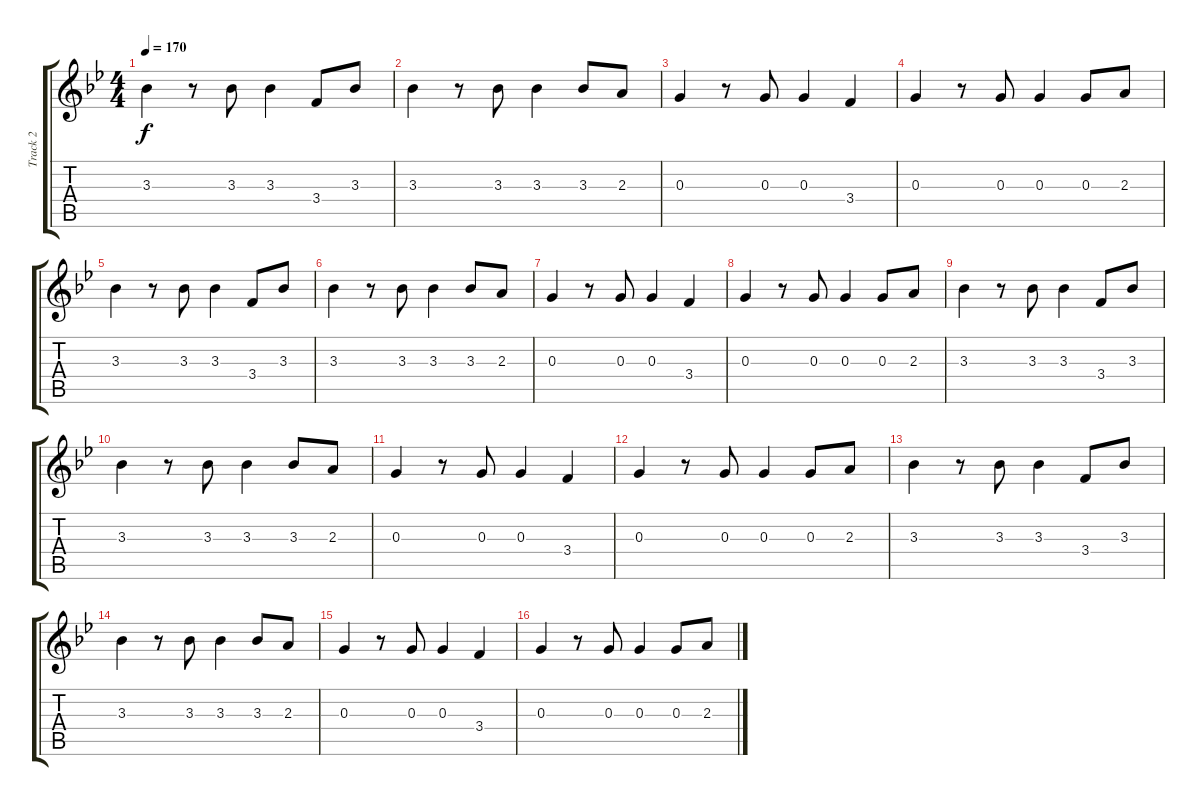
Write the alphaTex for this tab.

\track ("Track 2" "Track 2") {instrument electricguitarmuted}
\staff {score tabs}
\tuning (E4 B3 G3 D3 A2 E2) {hide}
\ts (4 4)
\tempo 170
\clef g2
\ks bb
3.3.4{dy f} r.8 3.3.8 3.3.4 3.4.8 3.3.8 |
3.3.4 r.8 3.3.8 3.3.4 3.3.8 2.3.8 |
0.3.4 r.8 0.3.8 0.3.4 3.4.4 |
0.3.4 r.8 0.3.8 0.3.4 0.3.8 2.3.8 |
3.3.4 r.8 3.3.8 3.3.4 3.4.8 3.3.8 |
3.3.4 r.8 3.3.8 3.3.4 3.3.8 2.3.8 |
0.3.4 r.8 0.3.8 0.3.4 3.4.4 |
0.3.4 r.8 0.3.8 0.3.4 0.3.8 2.3.8 |
3.3.4 r.8 3.3.8 3.3.4 3.4.8 3.3.8 |
3.3.4 r.8 3.3.8 3.3.4 3.3.8 2.3.8 |
0.3.4 r.8 0.3.8 0.3.4 3.4.4 |
0.3.4 r.8 0.3.8 0.3.4 0.3.8 2.3.8 |
3.3.4 r.8 3.3.8 3.3.4 3.4.8 3.3.8 |
3.3.4 r.8 3.3.8 3.3.4 3.3.8 2.3.8 |
0.3.4 r.8 0.3.8 0.3.4 3.4.4 |
0.3.4 r.8 0.3.8 0.3.4 0.3.8 2.3.8
